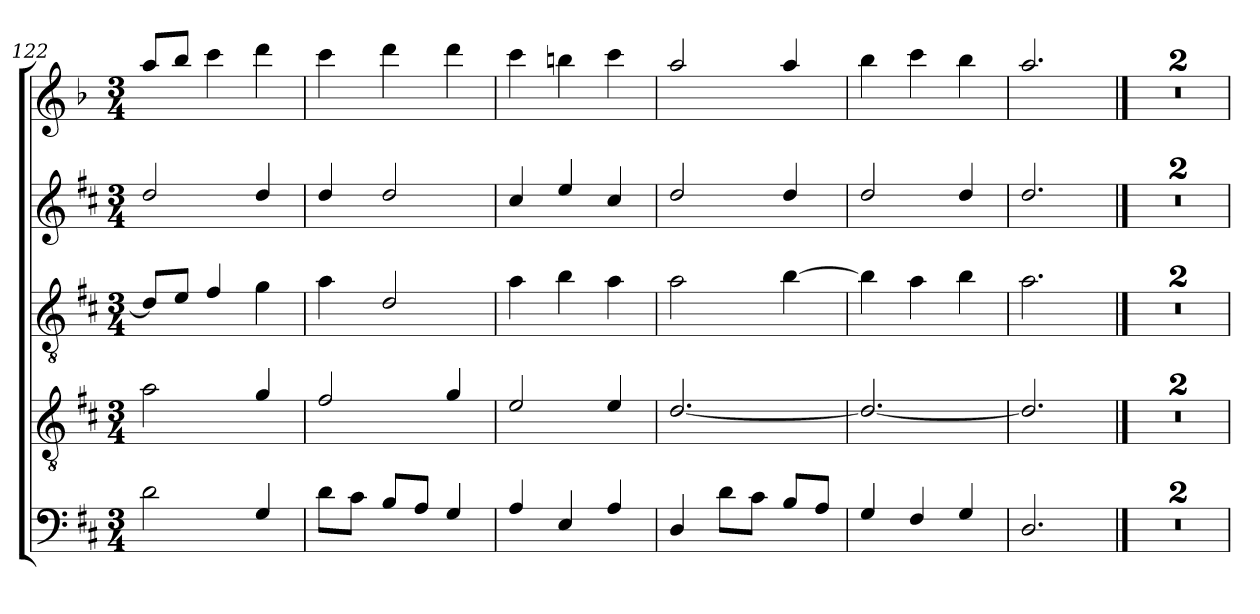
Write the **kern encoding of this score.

**kern	**kern	**kern	**kern	**kern
*part5	*part4	*part3	*part2	*part1
*staff5	*staff4	*staff3	*staff2	*staff1
*clefF4	*clefGv2	*clefGv2	*clefG2	*clefG2
*ITrd5c9	*ITrd5c9	*ITrd5c9	*ITrd5c9	*ITrd8c14
*k[b-]	*k[b-]	*k[b-]	*k[b-]	*k[b-]
*F:	*F:	*F:	*F:	*F:
*M3/4	*M3/4	*M3/4	*M3/4	*M3/4
=122	=122	=122	=122	=122
2F\	2c\	8F/L]	2f/	8a/L
.	.	8G/J	.	8b-/J
.	.	4A/	.	4cc\
4BB-/	4B-/	4B-\	4f/	4dd\
=123	=123	=123	=123	=123
8F\L	2A/	4c\	4f/	4cc\
8E\J	.	.	.	.
8D/L	.	2F/	2f/	4dd\
8C/J	.	.	.	.
4BB-/	4B-/	.	.	4dd\
!!LO:PB:g=z
=124	=124	=124	=124	=124
4C/	2G/	4c\	4e/	4cc\
4GG/	.	4d\	4g/	4bn\
4C/	4G/	4c\	4e/	4cc\
=125	=125	=125	=125	=125
4FF/	[<2.F/	2c\	2f/	2a/
8F\L	.	.	.	.
8E\J	.	.	.	.
8D/L	.	[>4d\	4f/	4a/
8C/J	.	.	.	.
=126	=126	=126	=126	=126
4BB-/	2.F/_	4d\]	2f/	4b-\
4AA/	.	4c\	.	4cc\
4BB-/	.	4d\	4f/	4b-\
=127	=127	=127	=127	=127
2.FF/	2.F/]	2.c\	2.f/	2.a/
!!LO:LB:g=z
==128	==128	==128	==128	==128
2.r	2.r	2.r	2.r	2.r
=129	=129	=129	=129	=129
2.r	2.r	2.r	2.r	2.r
=	=	=	=	=
*-	*-	*-	*-	*-
